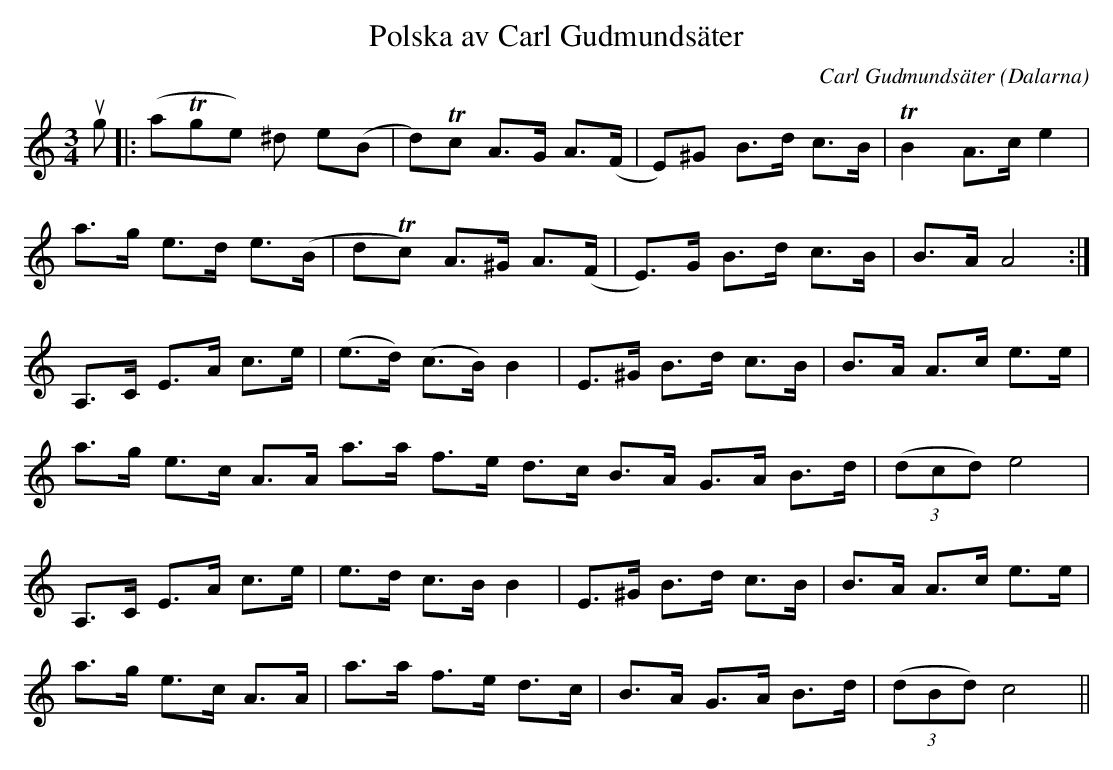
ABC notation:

X:1
T:Polska av Carl Gudmundsäter
C:Carl Gudmundsäter
O:Dalarna
M:3/4
L:1/8
K:Am
ug|:(aTge) ^d e(B|d)Tc A>G A>(F|E)^G B>d c>B|TB2 A>c e2|
a>g e>d e>(B|dTc) A>^G A>(F|E)>G B>d c>B|B>A A4:|
A,>C E>A c>e|(e>d) (c>B) B2|E>^G B>d c>B|B>A A>c e>e|
a>g e>c A>A a>a f>e d>c B>A G>A B>d|(3 (dcd) e4|
A,>C E>A c>e|e>d c>B B2|E>^G B>d c>B|B>A A>c e>e|
a>g e>c A>A|a>a f>e d>c|B>A G>A B>d|(3 (dBd) c4||
